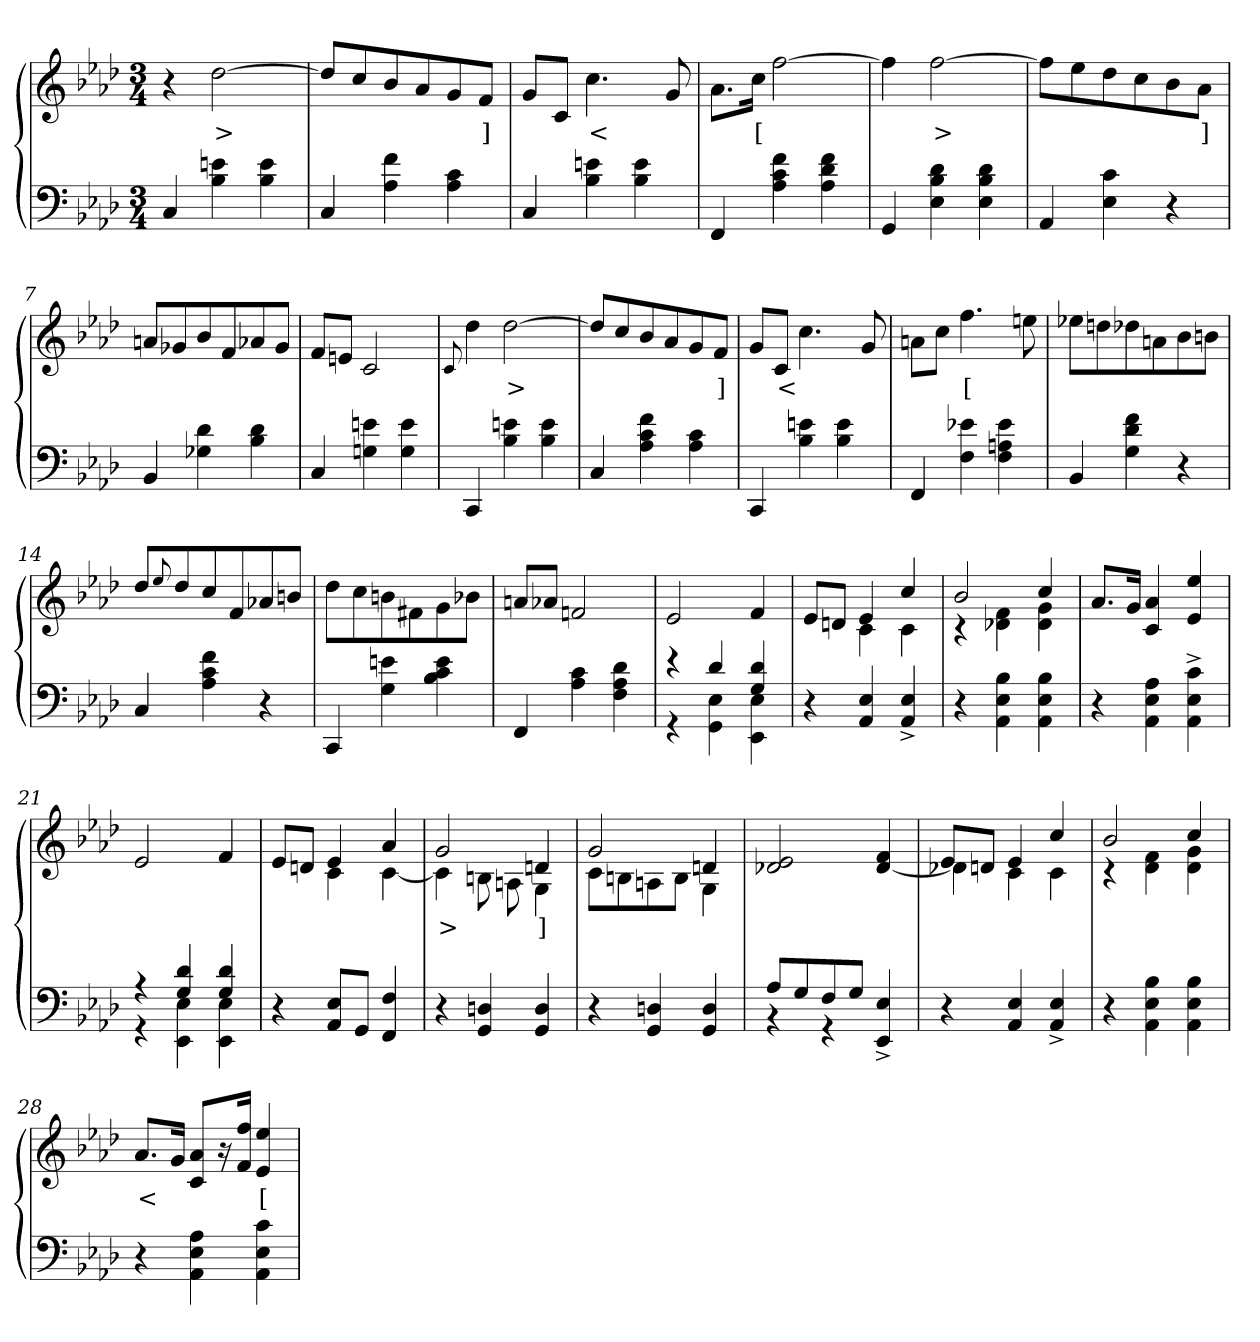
**kern	**kern	**text
*part2	*part1	*part1
*staff2	*staff1	*staff1
*clefF4	*clefG2	*
*k[b-e-a-d-]	*k[b-e-a-d-]	*
*M3/4	*M3/4	*
=1	=1	=1
4C	4r	.
4en 4B-	[2dd-	>
4e 4B-	.	.
=2	=2	=2
4C	8dd-L]	.
.	8cc	.
4f 4A-	8b-	.
.	8a-	.
4c 4A-	8g	.
.	8fJ	]
=3	=3	=3
4C	8gL	.
.	8cJ	.
4en 4B-	4.cc	<
4e 4B-	.	.
.	8g	.
=4	=4	=4
4FF	8.a-L	.
.	16ccJk	[
4f 4c 4A-	[2ff	.
4f 4d- 4A-	.	.
=5	=5	=5
4GG	4ff]	.
4d- 4B- 4E-	[2ff	>
4d- 4B- 4E-	.	.
=6	=6	=6
4AA-	8ffL]	.
.	8ee-	.
4c 4E-	8dd-	.
.	8cc	.
4r	8b-	.
.	8a-J	]
=7	=7	=7
4BB-	8anL	.
.	8g-X	.
4d- 4G-X	8b-	.
.	8f	.
4d- 4B-	8a-X	.
.	8g-J	.
=8	=8	=8
4C	8fL	.
.	8enJ	.
4en 4Gn	2c	.
4e 4G	.	.
=9	=9	=9
.	8qqc/	.
4CC	4dd-	.
4en 4B-	[2dd-	>
4e 4B-	.	.
=10	=10	=10
4C	8dd-L]	.
.	8cc	.
4f 4c 4A-	8b-	.
.	8a-	.
4c 4A-	8g	.
.	8fJ	]
=11	=11	=11
4CC	8gL	.
.	8cJ	<
4en 4B-	4.cc	.
4e 4B-	.	.
.	8g	.
=12	=12	=12
4FF	8anL	.
.	8ccJ	.
4e-X 4F	4.ff	[
4e- 4An 4F	.	.
.	8een	.
=13	=13	=13
4BB-	8ee-XL	.
.	8ddn	.
4f 4d- 4G	8dd-X	.
.	8an	.
4r	8b-	.
.	8bnJ	.
=14	=14	=14
4C	8dd-L	.
.	8qqee-/	.
.	8dd-	.
4f 4c 4A-	8cc	.
.	8f	.
4r	8a-X	.
.	8bnJ	.
=15	=15	=15
4CC	8dd-\L	.
.	8cc	.
4en 4G	8bn	.
.	8f#X	.
4e 4c 4B-	8g	.
.	8b-XJ	.
=16	=16	=16
4FF	8anL	.
.	8a-XJ	.
4c 4A-	2fn	.
4d- 4A- 4F	.	.
=17	=17	=17
*^	*	*
4r	4r	2e-	.
4d-	4E- 4GG	.	.
4d- 4G	4E- 4EE-	4f	.
*v	*v	*	*
=18	=18	=18
*	*^	*
4r	8e-L	4ryy	.
.	8dnJ	.	.
4E- 4AA-	4e-	4c	.
4E-^> 4AA-^>	4cc	4c	.
=19	=19	=19	=19
4r	2b-	4r	.
4B- 4E- 4AA-	.	4f 4d-X	.
4B- 4E- 4AA-	4cc	4g 4d-	.
*	*v	*v	*
=20	=20	=20
4r	8.a-L	.
.	16gJk	.
4A- 4E- 4AA-	4a- 4c	.
4c^> 4E-^> 4AA-^>	4ee- 4e-	.
=21	=21	=21
*^	*	*
4r	4r	2e-	.
4d- 4G	4E- 4EE-	.	.
4d- 4G	4E- 4EE-	4f	.
*v	*v	*	*
=22	=22	=22
*	*^	*
4r	8e-L	4ryy	.
.	8dnJ	.	.
8E- 8AA-L	4e-	4c	.
8GGJ	.	.	.
4F 4FF	4a-	[4c	.
=23	=23	=23	=23
4r	2g	4c]	>
4Dn 4GG	.	8Bn	.
.	.	8An	.
4D 4GG	4dn	4G	]
=24	=24	=24	=24
4r	2g	8cL	.
.	.	8Bn	.
4Dn 4GG	.	8An	.
.	.	8BJ	.
4D 4GG	4dn	4G	.
*	*v	*v	*
=25	=25	=25
*^	*	*
8A-L	4r	2e- 2d-X	.
8G	.	.	.
8F	4r	.	.
8GJ	.	.	.
4ryy	4E-^> 4EE-^>	4f [4d-	.
*v	*v	*	*
=26	=26	=26
*	*^	*
4r	8e-L	4d-X]	.
.	8dnJ	.	.
4E- 4AA-	4e-	4c	.
4E-^> 4AA-^>	4cc	4c	.
=27	=27	=27	=27
4r	2b-	4r	.
4B- 4E- 4AA-	.	4f 4d-	.
4B- 4E- 4AA-	4cc	4g 4d-	.
*	*v	*v	*
=28	=28	=28
4r	8.a-L	<
.	16gJk	.
4A- 4E- 4AA-	8a-/ 8c/L	.
.	16r	.
.	16ff 16fJk	.
4c 4E- 4AA-	4ee- 4e-	[
=	=	=
*-	*-	*-
